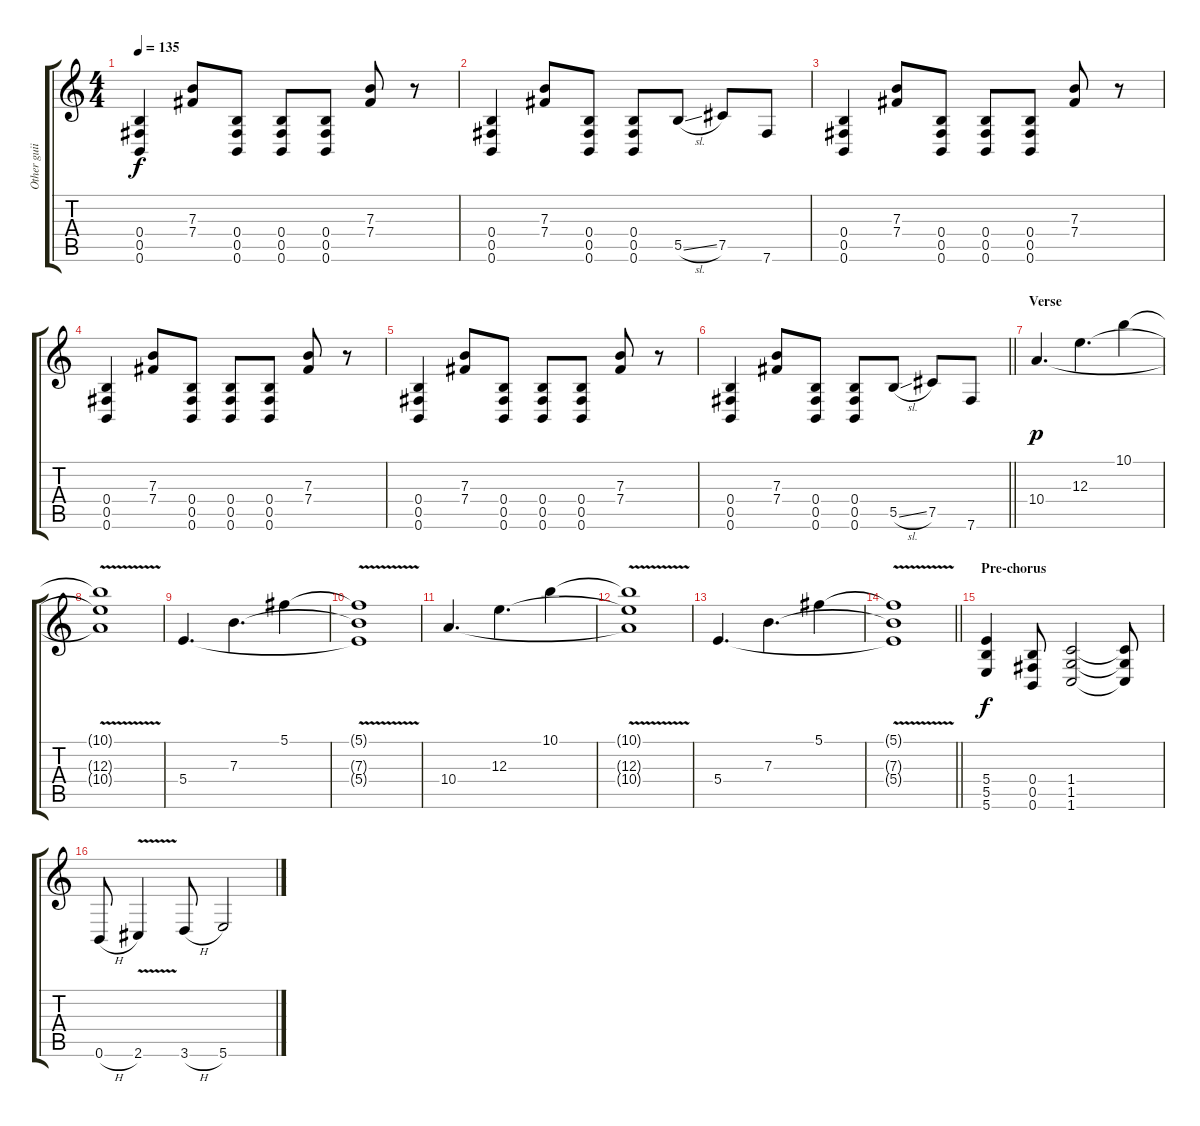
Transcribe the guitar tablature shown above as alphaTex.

\track ("Other guiitar" "Other guii") {instrument distortionguitar}
\staff {score tabs}
\tuning (Db4 Ab3 E3 B2 Gb2 B1) {hide}
\ts (4 4)
\tempo 135
\clef g2
\ks c
(0.4 0.5 0.6).4{dy f} (7.3 7.4).8 (0.4 0.5 0.6).8 (0.4 0.5 0.6).8 (0.4 0.5 0.6).8 (7.3 7.4).8 r.8 |
(0.4 0.5 0.6).4 (7.3 7.4).8 (0.4 0.5 0.6).8 (0.4 0.5 0.6).8 5.5{sl}.8 7.5.8 7.6.8 |
(0.4 0.5 0.6).4 (7.3 7.4).8 (0.4 0.5 0.6).8 (0.4 0.5 0.6).8 (0.4 0.5 0.6).8 (7.3 7.4).8 r.8 |
(0.4 0.5 0.6).4 (7.3 7.4).8 (0.4 0.5 0.6).8 (0.4 0.5 0.6).8 (0.4 0.5 0.6).8 (7.3 7.4).8 r.8 |
(0.4 0.5 0.6).4 (7.3 7.4).8 (0.4 0.5 0.6).8 (0.4 0.5 0.6).8 (0.4 0.5 0.6).8 (7.3 7.4).8 r.8 |
\barLineRight lightlight
(0.4 0.5 0.6).4 (7.3 7.4).8 (0.4 0.5 0.6).8 (0.4 0.5 0.6).8 5.5{sl}.8 7.5.8 7.6.8 |
\section ("" "Verse")
10.4.4{d dy p balance 8 instrument overdrivenguitar} 12.3.4{d} 10.1.4 |
(10.1{v t} 12.3{t} 10.4{t}).1 |
5.4.4{d} 7.3.4{d} 5.1.4 |
(5.1{v t} 7.3{t} 5.4{t}).1 |
10.4.4{d} 12.3.4{d} 10.1.4 |
(10.1{v t} 12.3{t} 10.4{t}).1 |
5.4.4{d} 7.3.4{d} 5.1.4 |
\barLineRight lightlight
(5.1{v t} 7.3{t} 5.4{t}).1 |
\section ("" "Pre-chorus")
(5.4 5.5 5.6).4{dy f balance 15 instrument distortionguitar} (0.4 0.5 0.6).8 (1.4 1.5 1.6).2 (1.4{t} 1.5{t} 1.6{t}).8 |
0.6{h}.8 2.6{v}.4 3.6{h}.8 5.6.2
